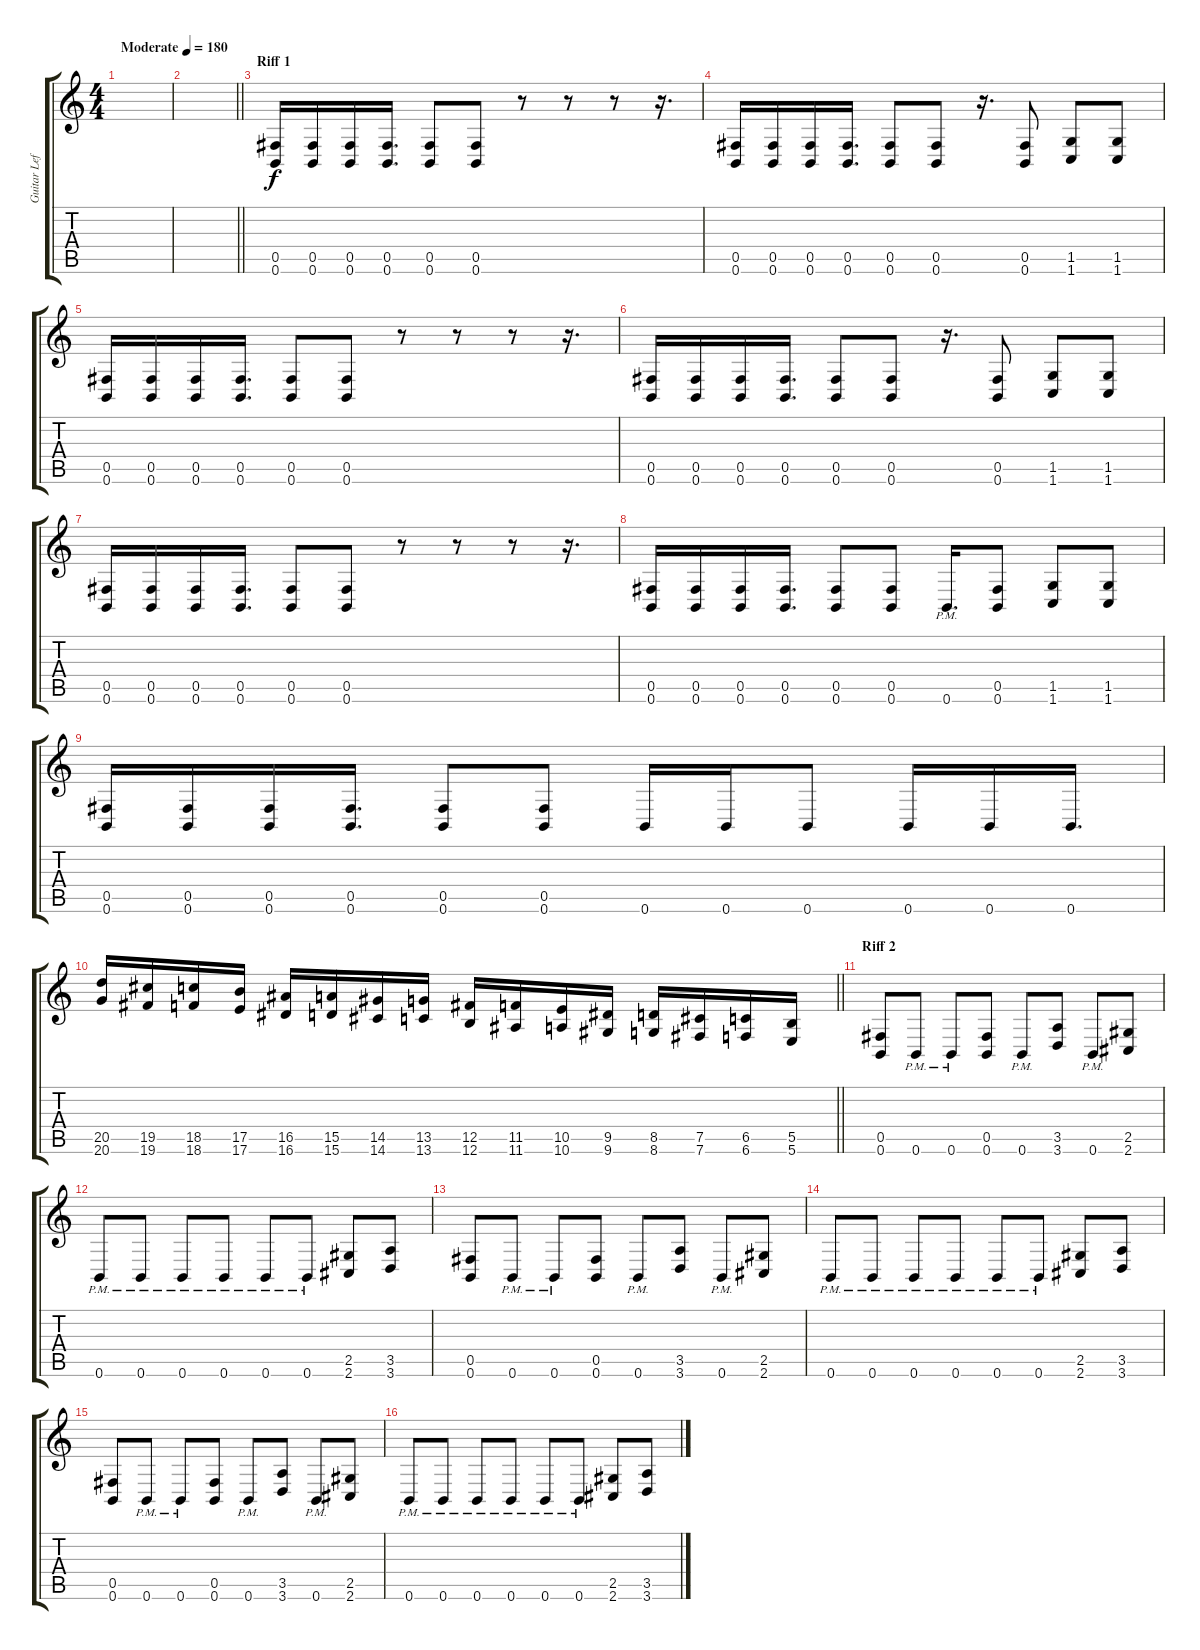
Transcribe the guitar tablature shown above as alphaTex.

\track ("Guitar Left" "Guitar Lef") {instrument distortionguitar}
\staff {score tabs}
\tuning (Db4 Ab3 E3 B2 Gb2 B1) {hide}
\ts (4 4)
\tempo (180 "Moderate")
\clef g2
\ks c
|
\barLineRight lightlight
|
\section ("" "Riff 1")
(0.5 0.6).16 (0.5 0.6).16 (0.5 0.6).16 (0.5 0.6).16{d} (0.5 0.6).8 (0.5 0.6).8 r.8 r.8 r.8 r.16{d} |
(0.5 0.6).16 (0.5 0.6).16 (0.5 0.6).16 (0.5 0.6).16{d} (0.5 0.6).8 (0.5 0.6).8 r.16{d} (0.5 0.6).8 (1.5 1.6).8 (1.5 1.6).8 |
(0.5 0.6).16 (0.5 0.6).16 (0.5 0.6).16 (0.5 0.6).16{d} (0.5 0.6).8 (0.5 0.6).8 r.8 r.8 r.8 r.16{d} |
(0.5 0.6).16 (0.5 0.6).16 (0.5 0.6).16 (0.5 0.6).16{d} (0.5 0.6).8 (0.5 0.6).8 r.16{d} (0.5 0.6).8 (1.5 1.6).8 (1.5 1.6).8 |
(0.5 0.6).16 (0.5 0.6).16 (0.5 0.6).16 (0.5 0.6).16{d} (0.5 0.6).8 (0.5 0.6).8 r.8 r.8 r.8 r.16{d} |
(0.5 0.6).16 (0.5 0.6).16 (0.5 0.6).16 (0.5 0.6).16{d} (0.5 0.6).8 (0.5 0.6).8 0.6{pm}.16{d} (0.5 0.6).8 (1.5 1.6).8 (1.5 1.6).8 |
(0.5 0.6).16 (0.5 0.6).16 (0.5 0.6).16 (0.5 0.6).16{d} (0.5 0.6).8 (0.5 0.6).8 0.6.16 0.6.16 0.6.8 0.6.16 0.6.16 0.6.16{d} |
\barLineRight lightlight
(20.5 20.6).16 (19.5 19.6).16 (18.5 18.6).16 (17.5 17.6).16 (16.5 16.6).16 (15.5 15.6).16 (14.5 14.6).16 (13.5 13.6).16 (12.5 12.6).16 (11.5 11.6).16 (10.5 10.6).16 (9.5 9.6).16 (8.5 8.6).16 (7.5 7.6).16 (6.5 6.6).16 (5.5 5.6).16 |
\section ("" "Riff 2")
(0.5 0.6).8 0.6{pm}.8 0.6{pm}.8 (0.5 0.6).8 0.6{pm}.8 (3.5 3.6).8 0.6{pm}.8 (2.5 2.6).8 |
0.6{pm}.8 0.6{pm}.8 0.6{pm}.8 0.6{pm}.8 0.6{pm}.8 0.6{pm}.8 (2.5 2.6).8 (3.5 3.6).8 |
(0.5 0.6).8 0.6{pm}.8 0.6{pm}.8 (0.5 0.6).8 0.6{pm}.8 (3.5 3.6).8 0.6{pm}.8 (2.5 2.6).8 |
0.6{pm}.8 0.6{pm}.8 0.6{pm}.8 0.6{pm}.8 0.6{pm}.8 0.6{pm}.8 (2.5 2.6).8 (3.5 3.6).8 |
(0.5 0.6).8 0.6{pm}.8 0.6{pm}.8 (0.5 0.6).8 0.6{pm}.8 (3.5 3.6).8 0.6{pm}.8 (2.5 2.6).8 |
0.6{pm}.8 0.6{pm}.8 0.6{pm}.8 0.6{pm}.8 0.6{pm}.8 0.6{pm}.8 (2.5 2.6).8 (3.5 3.6).8
